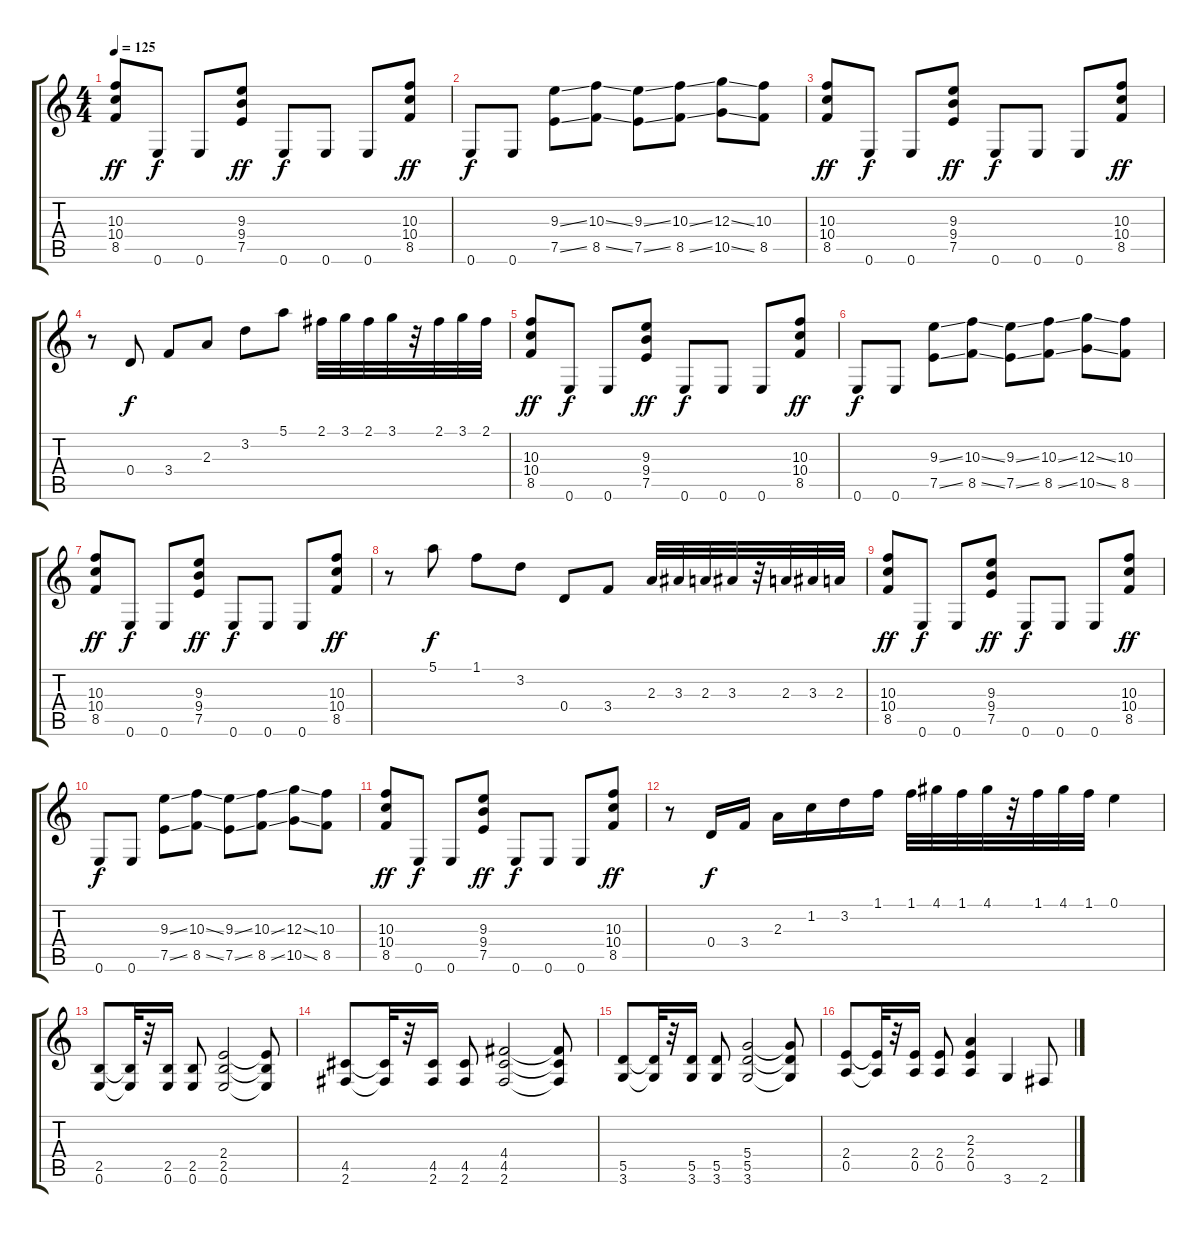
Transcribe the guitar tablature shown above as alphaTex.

\track "" {instrument distortionguitar}
\staff {score tabs}
\tuning (E4 B3 G3 D3 A2 E2) {hide}
\ts (4 4)
\tempo 125
\clef g2
\ks c
(10.3 10.4 8.5).8{dy ff} 0.6.8{dy f} 0.6.8 (9.3 9.4 7.5).8{dy ff} 0.6.8{dy f} 0.6.8 0.6.8 (10.3 10.4 8.5).8{dy ff} |
0.6.8{dy f} 0.6.8 (9.3{ss} 7.5{ss}).8 (10.3{ss} 8.5{ss}).8 (9.3{ss} 7.5{ss}).8 (10.3{ss} 8.5{ss}).8 (12.3{ss} 10.5{ss}).8 (10.3 8.5).8 |
(10.3 10.4 8.5).8{dy ff} 0.6.8{dy f} 0.6.8 (9.3 9.4 7.5).8{dy ff} 0.6.8{dy f} 0.6.8 0.6.8 (10.3 10.4 8.5).8{dy ff} |
r.8 0.4.8{dy f} 3.4.8 2.3.8 3.2.8 5.1.8 2.1.32 3.1.32 2.1.32 3.1.32 r.32 2.1.32 3.1.32 2.1.32 |
(10.3 10.4 8.5).8{dy ff} 0.6.8{dy f} 0.6.8 (9.3 9.4 7.5).8{dy ff} 0.6.8{dy f} 0.6.8 0.6.8 (10.3 10.4 8.5).8{dy ff} |
0.6.8{dy f} 0.6.8 (9.3{ss} 7.5{ss}).8 (10.3{ss} 8.5{ss}).8 (9.3{ss} 7.5{ss}).8 (10.3{ss} 8.5{ss}).8 (12.3{ss} 10.5{ss}).8 (10.3 8.5).8 |
(10.3 10.4 8.5).8{dy ff} 0.6.8{dy f} 0.6.8 (9.3 9.4 7.5).8{dy ff} 0.6.8{dy f} 0.6.8 0.6.8 (10.3 10.4 8.5).8{dy ff} |
r.8 5.1.8{dy f} 1.1.8 3.2.8 0.4.8 3.4.8 2.3.32 3.3.32 2.3.32 3.3.32 r.32 2.3.32 3.3.32 2.3.32 |
(10.3 10.4 8.5).8{dy ff} 0.6.8{dy f} 0.6.8 (9.3 9.4 7.5).8{dy ff} 0.6.8{dy f} 0.6.8 0.6.8 (10.3 10.4 8.5).8{dy ff} |
0.6.8{dy f} 0.6.8 (9.3{ss} 7.5{ss}).8 (10.3{ss} 8.5{ss}).8 (9.3{ss} 7.5{ss}).8 (10.3{ss} 8.5{ss}).8 (12.3{ss} 10.5{ss}).8 (10.3 8.5).8 |
(10.3 10.4 8.5).8{dy ff} 0.6.8{dy f} 0.6.8 (9.3 9.4 7.5).8{dy ff} 0.6.8{dy f} 0.6.8 0.6.8 (10.3 10.4 8.5).8{dy ff} |
r.8 0.4.16{dy f} 3.4.16 2.3.16 1.2.16 3.2.16 1.1.16 1.1.32 4.1.32 1.1.32 4.1.32 r.32 1.1.32 4.1.32 1.1.32 0.1.4 |
(2.5 0.6).8 (2.5{t} 0.6{t}).32 r.32 (2.5 0.6).16 (2.5 0.6).8 (2.4 2.5 0.6).2 (2.4{t} 2.5{t} 0.6{t}).8 |
(4.5 2.6).8 (4.5{t} 2.6{t}).32 r.32 (4.5 2.6).16 (4.5 2.6).8 (4.4 4.5 2.6).2 (4.4{t} 4.5{t} 2.6{t}).8 |
(5.5 3.6).8 (5.5{t} 3.6{t}).32 r.32 (5.5 3.6).16 (5.5 3.6).8 (5.4 5.5 3.6).2 (5.4{t} 5.5{t} 3.6{t}).8 |
(2.4 0.5).8 (2.4{t} 0.5{t}).32 r.32 (2.4 0.5).16 (2.4 0.5).8 (2.3 2.4 0.5).4 3.6.4 2.6.8
